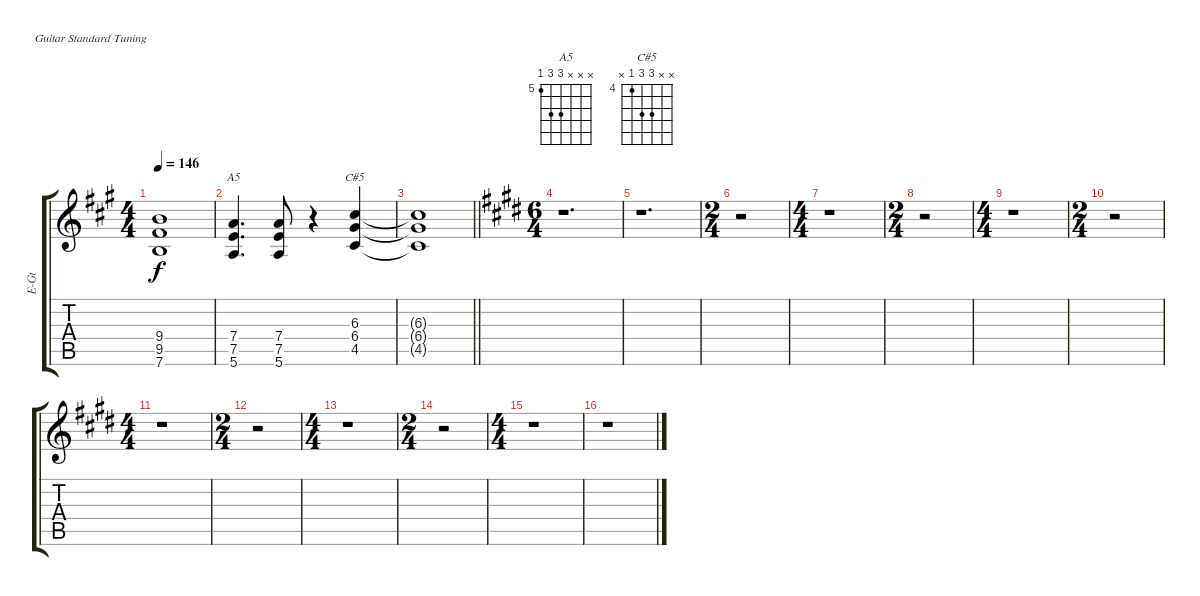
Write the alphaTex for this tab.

\defaultSystemsLayout 4
\bracketExtendMode groupsimilarinstruments
\otherSystemsTrackNameOrientation horizontal
\track ("Rhythm Guitar II" "E-Gt") {multiBarRest instrument distortionguitar}
\staff {score tabs}
\tuning (E4 B3 G3 D3 A2 E2)
\chord ("A5" x x x 7 7 5) {firstfret 5 showfingering false}
\chord ("C#5" x x 6 6 4 x) {firstfret 4 showfingering false}
\ts (4 4)
\tempo 146
\clef g2
\ks a
(7.6{t acc forcenatural} 9.5{t acc #} 9.4{t acc forcenatural}).1{dy f beam Up} |
(7.4{acc forcenatural} 7.5{acc forcenatural} 5.6{acc forcenatural}).4{d ch "A5" beam Up} (5.6{acc forcenatural} 7.5{acc forcenatural} 7.4{acc forcenatural}).8{beam Up} r.4{beam Up} (4.5{acc #} 6.4{acc #} 6.3{acc #}).4{ch "C#5" beam Up} |
\barLineRight lightlight
(6.3{t acc #} 6.4{t acc #} 4.5{t acc #}).1{beam Up} |
\ts (6 4)
\beaming (8 2 2 2 2 2 2)
\ks e
r.1{d beam Down} |
r.1{d beam Down} |
\ts (2 4)
\beaming (8 2 2 2 2 2 2)
r.2{beam Down} |
\ts (4 4)
\beaming (8 2 2 2 2 2 2)
r.1{beam Down} |
\ts (2 4)
\beaming (8 2 2 2 2 2 2)
r.2{beam Down} |
\ts (4 4)
\beaming (8 2 2 2 2 2 2)
r.1{beam Down} |
\ts (2 4)
\beaming (8 2 2 2 2 2 2)
r.2{beam Down} |
\ts (4 4)
\beaming (8 2 2 2 2 2 2)
r.1{beam Down} |
\ts (2 4)
\beaming (8 2 2 2 2 2 2)
r.2{beam Down} |
\ts (4 4)
\beaming (8 2 2 2 2 2 2)
r.1{beam Down} |
\ts (2 4)
\beaming (8 2 2 2 2 2 2)
r.2{beam Down} |
\ts (4 4)
\beaming (8 2 2 2 2 2 2)
r.1{beam Down} |
r.1{beam Down}
